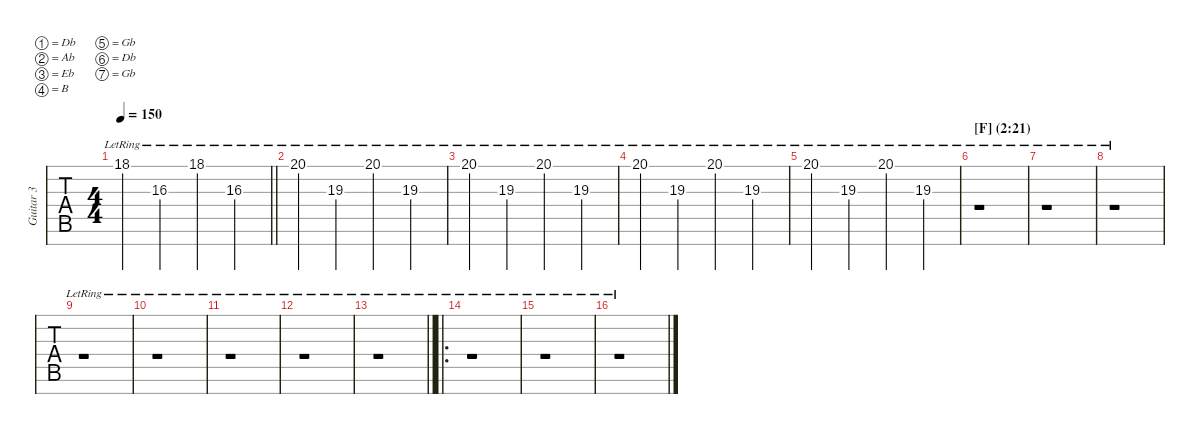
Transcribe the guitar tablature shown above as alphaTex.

\defaultSystemsLayout 4
\hideDynamics
\bracketExtendMode nobrackets
\multiTrackTrackNamePolicy allsystems
\firstSystemTrackNameMode fullname
\otherSystemsTrackNameMode fullname
\otherSystemsTrackNameOrientation horizontal
\track ("Guitar 3" "Gtr. 3") {instrument overdrivenguitar}
\staff {tabs}
\tuning (Db4 Ab3 Eb3 B2 Gb2 Db2 Gb1)
\ts (4 4)
\scale
0.995356
\tempo 150
\accidentals auto
\clef g2
\ottava regular
\simile none
\barLineRight lightlight
\ks c
18.1{lr}.4{dy mf} 16.3{lr}.4 18.1{lr}.4 16.3{lr}.4 |
\scale
0.998856 20.1{lr}.4 19.3{lr acc #}.4 20.1{lr}.4 19.3{lr acc #}.4 |
\scale
1.00424 20.1{lr}.4 19.3{lr acc #}.4 20.1{lr}.4 19.3{lr acc #}.4 |
\scale
1.00155 20.1{lr}.4 19.3{lr acc #}.4 20.1{lr}.4 19.3{lr acc #}.4 |
\scale
0.995356 20.1{lr}.4 19.3{lr acc #}.4 20.1{lr}.4 19.3{lr acc #}.4 |
\section ("" "[F] (2:21)")
\scale
0.999038 r.1 |
\scale
1.00442 r.1 |
\scale
0.999038 r.1 |
\scale
0.997501 r.1 |
\scale
1.00088 r.1 |
\scale
1.00357 r.1 |
\scale
0.998188 r.1 |
\scale
0.99736
\barLineRight lightlight
r.1 |
\ro
\scale
0.999971 r.1 |
\scale
1.0018 r.1 |
\scale
1.0018 r.1
